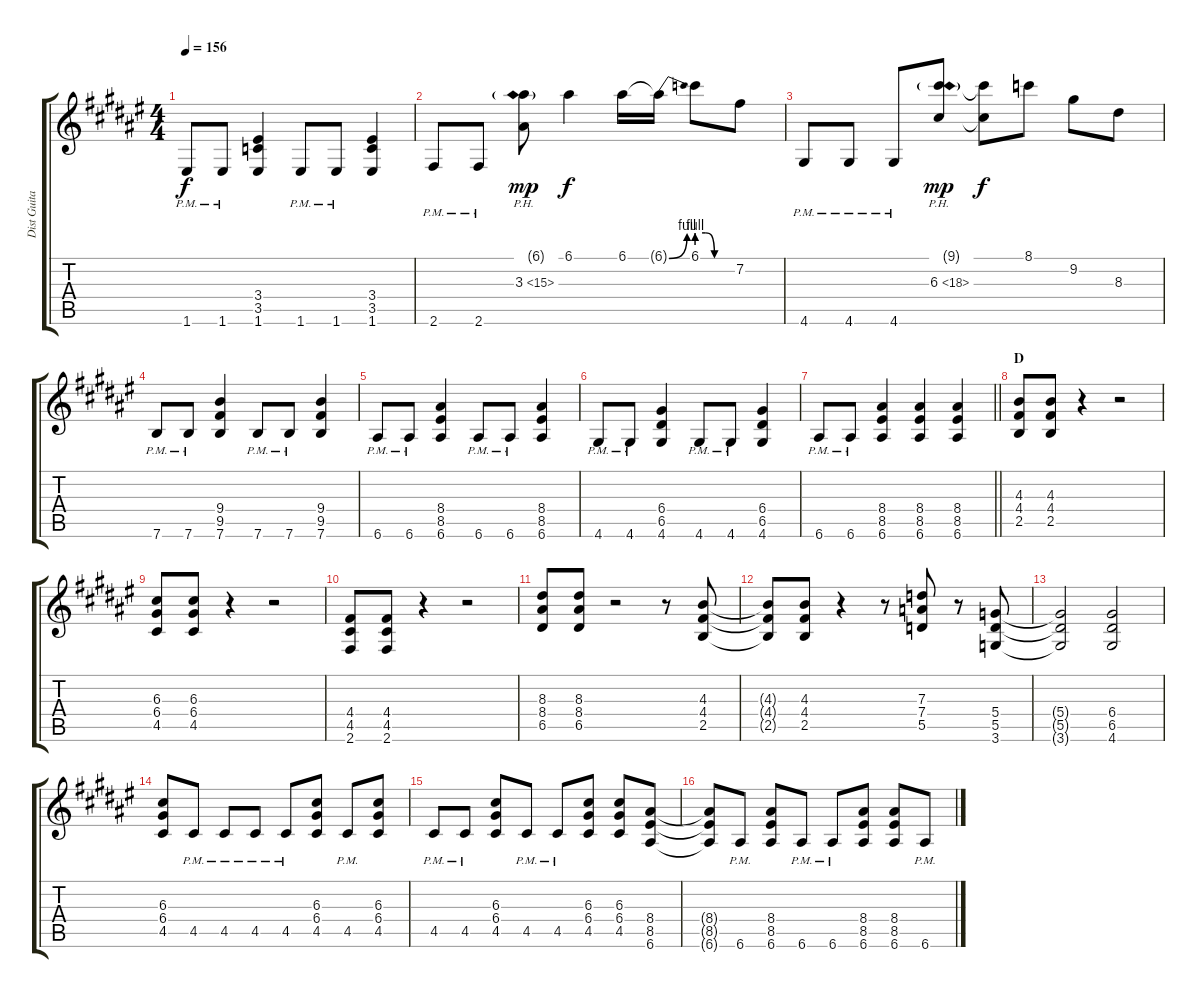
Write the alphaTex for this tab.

\track ("Dist Guitar" "Dist Guita") {instrument distortionguitar}
\staff {score tabs}
\tuning (E4 B3 G3 D3 A2 E2) {hide}
\ts (4 4)
\tempo 156
\clef g2
\ks f#
1.6{pm}.8{dy f} 1.6{pm}.8 (3.4 3.5 1.6).4 1.6{pm}.8 1.6{pm}.8 (3.4 3.5 1.6).4 |
2.6{pm}.8 2.6{pm}.8 (6.1{g} 3.3{ph 12}).8{dy mp} 6.1.4{dy f} 6.1.16 6.1{be (bend 0 0 60 4) t}.16 6.1{be (custom 0 4 15 4 30 0 60 0)}.8 7.2.8 |
4.6{pm}.8 4.6{pm}.8 4.6{pm}.8 (9.1{g} 6.3{ph 12}).8{dy mp} (9.1{t} 6.3{t}).8{dy f} 8.1.8 9.2.8 8.3.8 |
7.6{pm}.8 7.6{pm}.8 (9.4 9.5 7.6).4 7.6{pm}.8 7.6{pm}.8 (9.4 9.5 7.6).4 |
6.6{pm}.8 6.6{pm}.8 (8.4 8.5 6.6).4 6.6{pm}.8 6.6{pm}.8 (8.4 8.5 6.6).4 |
4.6{pm}.8 4.6{pm}.8 (6.4 6.5 4.6).4 4.6{pm}.8 4.6{pm}.8 (6.4 6.5 4.6).4 |
\barLineRight lightlight
6.6{pm}.8 6.6{pm}.8 (8.4 8.5 6.6).4 (8.4 8.5 6.6).4 (8.4 8.5 6.6).4 |
\section ("" "D")
(4.3 4.4 2.5).8 (4.3 4.4 2.5).8 r.4 r.2 |
(6.3 6.4 4.5).8 (6.3 6.4 4.5).8 r.4 r.2 |
(4.4 4.5 2.6).8 (4.4 4.5 2.6).8 r.4 r.2 |
(8.3 8.4 6.5).8 (8.3 8.4 6.5).8 r.2 r.8 (4.3 4.4 2.5).8 |
(4.3{t} 4.4{t} 2.5{t}).8 (4.3 4.4 2.5).8 r.4 r.8 (7.3 7.4 5.5).8 r.8 (5.4 5.5 3.6).8 |
(5.4{t} 5.5{t} 3.6{t}).2 (6.4 6.5 4.6).2 |
(6.3 6.4 4.5).8 4.5{pm}.8 4.5{pm}.8 4.5{pm}.8 4.5{pm}.8 (6.3 6.4 4.5).8 4.5{pm}.8 (6.3 6.4 4.5).8 |
4.5{pm}.8 4.5{pm}.8 (6.3 6.4 4.5).8 4.5{pm}.8 4.5{pm}.8 (6.3 6.4 4.5).8 (6.3 6.4 4.5).8 (8.4 8.5 6.6).8 |
(8.4{t} 8.5{t} 6.6{t}).8 6.6{pm}.8 (8.4 8.5 6.6).8 6.6{pm}.8 6.6{pm}.8 (8.4 8.5 6.6).8 (8.4 8.5 6.6).8 6.6{pm}.8
